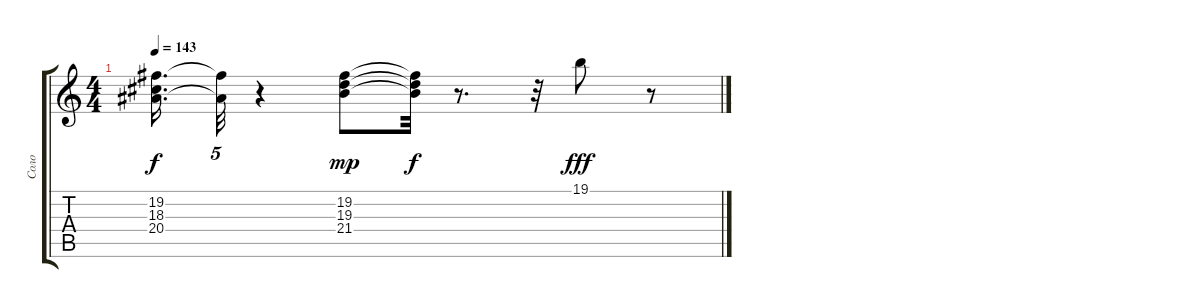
\track ("Соло" "Соло") {instrument flute}
\staff {score tabs}
\tuning (E4 B3 G3 D3 A2 E2) {hide}
\ts (4 4)
\tempo 143
\clef g2
\ks c
(19.2{t} 18.3{t} 20.4{t}).16{d dy f} (19.2{t} 20.4{t}).32{tu (5 4)} r.4 (19.2 19.3 21.4).8{dy mp} (19.2{t} 19.3{t} 21.4{t}).32{dy f} r.8{d} r.32 19.1.8{dy fff} r.8
